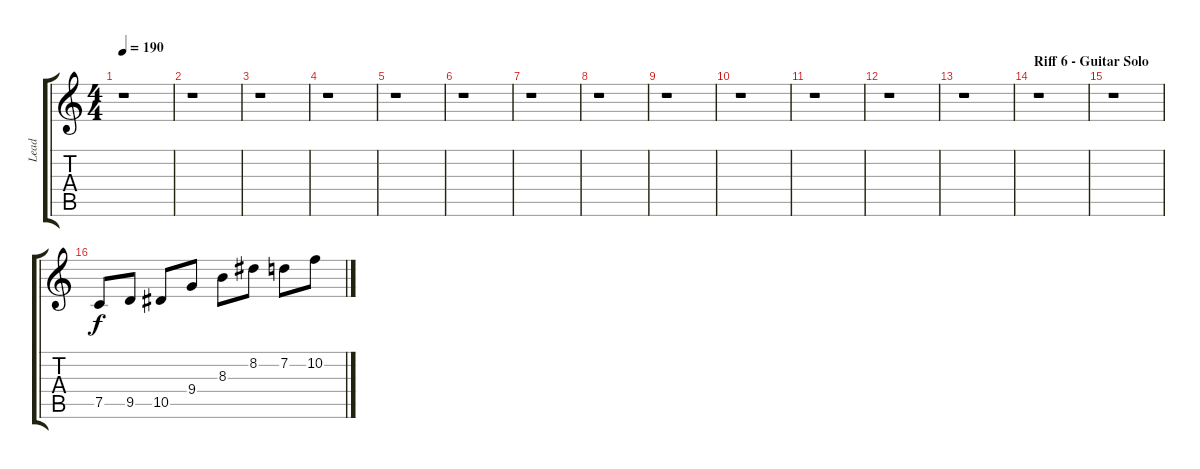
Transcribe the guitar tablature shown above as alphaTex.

\track ("Lead" "Lead") {instrument overdrivenguitar}
\staff {score tabs}
\tuning (C4 G3 Eb3 Bb2 F2 C2) {hide}
\ts (4 4)
\tempo 190
\clef g2
\ks c
r.1{dy f} |
r.1 |
r.1 |
r.1 |
r.1 |
r.1 |
r.1 |
r.1 |
r.1 |
r.1 |
r.1 |
r.1 |
r.1 |
\section ("" "Riff 6 - Guitar Solo")
r.1 |
r.1 |
7.5.8 9.5.8 10.5.8 9.4.8 8.3.8 8.2.8 7.2.8 10.2.8
